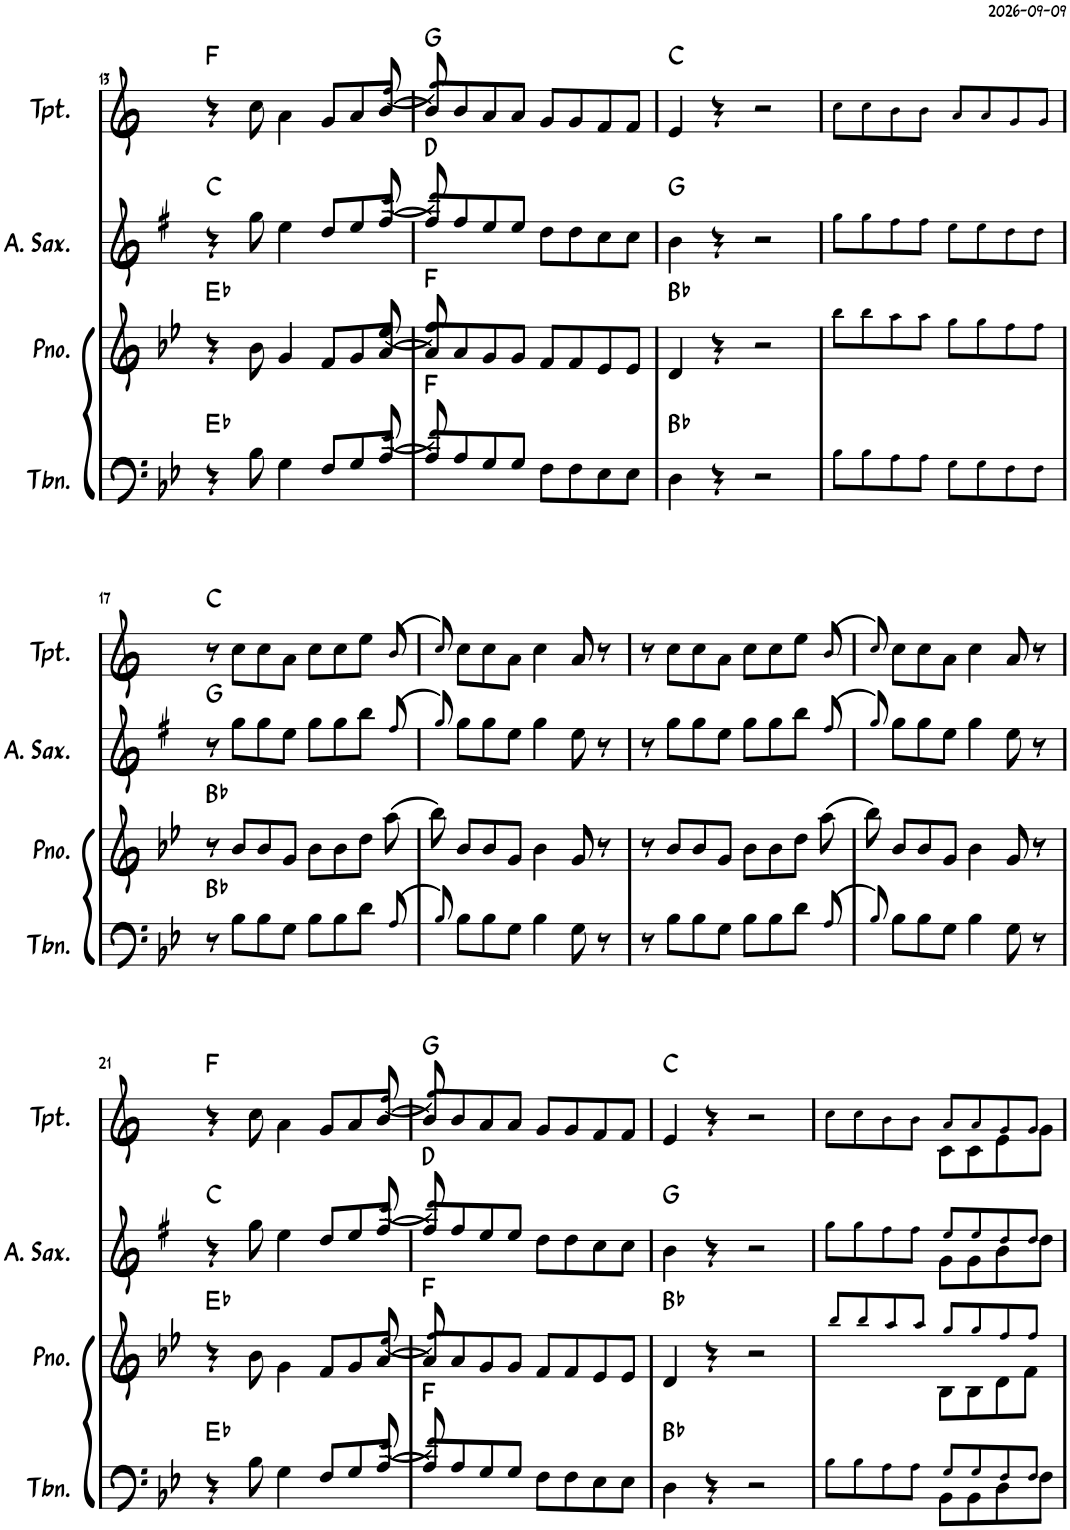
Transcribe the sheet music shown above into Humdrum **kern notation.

**kern	**harte	**kern	**harte	**kern	**harte	**kern	**harte
*part4	*part4	*part3	*part3	*part2	*part2	*part1	*part1
*staff4	*	*staff3	*	*staff2	*	*staff1	*
*I"Trombone	*	*I"Piano	*	*I"Alto Saxophone	*	*I"Trumpet	*
*I'Tbn.	*	*I'Pno.	*	*I'A. Sax.	*	*I'Tpt.	*
!!LO:PB:g=z
*clefF4	*	*clefG2	*	*clefG2	*	*clefG2	*
*	*	*	*	*Trd5c9	*	*Trd1c2	*
*k[b-e-]	*	*k[b-e-]	*	*k[f#]	*	*k[]	*
*M4/4	*	*M4/4	*	*M4/4	*	*M4/4	*
=13	=13	=13	=13	=13	=13	=13	=13
*^	*	*^	*	*^	*	*^	*
4r	2..ryy	Eb:maj	4r	2..ryy	Eb:maj	4r	2..ryy	C:maj	4r	2..ryy	F:maj
8B-\	.	.	8b-\	.	.	8gg\	.	.	8cc\	.	.
4G\	.	.	4g/	.	.	4ee\	.	.	4a\	.	.
8F/L	.	.	8f/L	.	.	8dd/L	.	.	8g/L	.	.
8G/	.	.	8g/	.	.	8ee/	.	.	8a/	.	.
[8A/J	(8e-!/	.	[8a/J	(8ee-/	.	[8ff#/J	(8ccc!/	.	[8b/J	(8ff!/	.
=14	=14	=14	=14	=14	=14	=14	=14	=14	=14	=14	=14
8A/L]	8f!/)	F:maj	8a/L]	8ff/)	F:maj	8ff#/L]	8ddd!/)	D:maj	8b/L]	8gg!/)	G:maj
8A/	2..ryy	.	8a/	2..ryy	.	8ff#/	2..ryy	.	8b/	2..ryy	.
8G/	.	.	8g/	.	.	8ee/	.	.	8a/	.	.
8G/J	.	.	8g/J	.	.	8ee/J	.	.	8a/J	.	.
8F\L	.	.	8f/L	.	.	8dd\L	.	.	8g/L	.	.
8F\	.	.	8f/	.	.	8dd\	.	.	8g/	.	.
8E-\	.	.	8e-/	.	.	8cc\	.	.	8f/	.	.
8E-\J	.	.	8e-/J	.	.	8cc\J	.	.	8f/J	.	.
*v	*v	*	*	*	*	*v	*v	*	*v	*v	*
*	*	*v	*v	*	*	*	*	*
=15	=15	=15	=15	=15	=15	=15	=15
4D\	Bb:maj	4d/	Bb:maj	4b\	G:maj	4e/	C:maj
4r	.	4r	.	4r	.	4r	.
2r	.	2r	.	2r	.	2r	.
=16	=16	=16	=16	=16	=16	=16	=16
8B-!\L	.	8bb-!\L	.	8gg!\L	.	8cc!\L	.
8B-!\	.	8bb-!\	.	8gg!\	.	8cc!\	.
8A!\	.	8aa!\	.	8ff#!\	.	8b!\	.
8A!\J	.	8aa!\J	.	8ff#!\J	.	8b!\J	.
8G!\L	.	8gg!\L	.	8ee!\L	.	8a!/L	.
8G!\	.	8gg!\	.	8ee!\	.	8a!/	.
8F!\	.	8ff!\	.	8dd!\	.	8g!/	.
8F!\J	.	8ff!\J	.	8dd!\J	.	8g!/J	.
!!LO:LB:g=z
=17	=17	=17	=17	=17	=17	=17	=17
8r	Bb:maj	8r	Bb:maj	8r	G:maj	8r	C:maj
8B-\L	.	8b-/L	.	8gg\L	.	8cc\L	.
8B-\	.	8b-/	.	8gg\	.	8cc\	.
8G\J	.	8g/J	.	8ee\J	.	8a\J	.
8B-\L	.	8b-\L	.	8gg\L	.	8cc\L	.
8B-\	.	8b-\	.	8gg\	.	8cc\	.
8d\J	.	8dd\J	.	8bb\J	.	8ee\J	.
(>8A!/	.	(8aa\	.	(>8ff#!/	.	(>8b!/	.
=18	=18	=18	=18	=18	=18	=18	=18
8B-!/)	.	8bb-\)	.	8gg!/)	.	8cc!/)	.
8B-\L	.	8b-/L	.	8gg\L	.	8cc\L	.
8B-\	.	8b-/	.	8gg\	.	8cc\	.
8G\J	.	8g/J	.	8ee\J	.	8a\J	.
4B-\	.	4b-\	.	4gg\	.	4cc\	.
8G\	.	8g/	.	8ee\	.	8a/	.
8r	.	8r	.	8r	.	8r	.
=19	=19	=19	=19	=19	=19	=19	=19
8r	.	8r	.	8r	.	8r	.
8B-\L	.	8b-/L	.	8gg\L	.	8cc\L	.
8B-\	.	8b-/	.	8gg\	.	8cc\	.
8G\J	.	8g/J	.	8ee\J	.	8a\J	.
8B-\L	.	8b-\L	.	8gg\L	.	8cc\L	.
8B-\	.	8b-\	.	8gg\	.	8cc\	.
8d\J	.	8dd\J	.	8bb\J	.	8ee\J	.
(>8A!/	.	(8aa\	.	(>8ff#!/	.	(>8b!/	.
=20	=20	=20	=20	=20	=20	=20	=20
8B-!/)	.	8bb-\)	.	8gg!/)	.	8cc!/)	.
8B-\L	.	8b-/L	.	8gg\L	.	8cc\L	.
8B-\	.	8b-/	.	8gg\	.	8cc\	.
8G\J	.	8g/J	.	8ee\J	.	8a\J	.
4B-\	.	4b-\	.	4gg\	.	4cc\	.
8G\	.	8g/	.	8ee\	.	8a/	.
8r	.	8r	.	8r	.	8r	.
!!LO:LB:g=z
=21	=21	=21	=21	=21	=21	=21	=21
*^	*	*^	*	*^	*	*^	*
4r	2..ryy	Eb:maj	4r	2..ryy	Eb:maj	4r	2..ryy	C:maj	4r	2..ryy	F:maj
8B-\	.	.	8b-\	.	.	8gg\	.	.	8cc\	.	.
4G\	.	.	4g\	.	.	4ee\	.	.	4a\	.	.
8F/L	.	.	8f/L	.	.	8dd/L	.	.	8g/L	.	.
8G/	.	.	8g/	.	.	8ee/	.	.	8a/	.	.
[8A/J	(8e-!/	.	[8a/J	(8ee-!/	.	[8ff#/J	(8ccc!/	.	[8b/J	(8ff!/	.
=22	=22	=22	=22	=22	=22	=22	=22	=22	=22	=22	=22
8A/L]	8f!/)	F:maj	8a/L]	8ff!/)	F:maj	8ff#/L]	8ddd!/)	D:maj	8b/L]	8gg!/)	G:maj
8A/	2..ryy	.	8a/	2..ryy	.	8ff#/	2..ryy	.	8b/	2..ryy	.
8G/	.	.	8g/	.	.	8ee/	.	.	8a/	.	.
8G/J	.	.	8g/J	.	.	8ee/J	.	.	8a/J	.	.
8F\L	.	.	8f/L	.	.	8dd\L	.	.	8g/L	.	.
8F\	.	.	8f/	.	.	8dd\	.	.	8g/	.	.
8E-\	.	.	8e-/	.	.	8cc\	.	.	8f/	.	.
8E-\J	.	.	8e-/J	.	.	8cc\J	.	.	8f/J	.	.
*v	*v	*	*	*	*	*v	*v	*	*v	*v	*
*	*	*v	*v	*	*	*	*	*
=23	=23	=23	=23	=23	=23	=23	=23
4D\	Bb:maj	4d/	Bb:maj	4b\	G:maj	4e/	C:maj
4r	.	4r	.	4r	.	4r	.
2r	.	2r	.	2r	.	2r	.
=24	=24	=24	=24	=24	=24	=24	=24
*^	*	*^	*	*^	*	*^	*
8B-!\L	2ryy	.	8bb-!/L	2ryy	.	8gg!\L	2ryy	.	8cc!\L	2ryy	.
8B-!\	.	.	8bb-!/	.	.	8gg!\	.	.	8cc!\	.	.
8A!\	.	.	8aa!/	.	.	8ff#!\	.	.	8b!\	.	.
8A!\J	.	.	8aa!/J	.	.	8ff#!\J	.	.	8b!\J	.	.
8BB-\L	8G!/L	.	8B-\L	8gg!/L	.	8g\L	8ee!/L	.	8c\L	8a!/L	.
8BB-\	8G!/	.	8B-\	8gg!/	.	8g\	8ee!/	.	8c\	8a!/	.
8D\	8F!/	.	8d\	8ff!/	.	8b\	8dd!/	.	8e\	8g!/	.
8F\J	8F!/J	.	8f\J	8ff!/J	.	8dd\J	8dd!/J	.	8g\J	8g!/J	.
*v	*v	*	*	*	*	*v	*v	*	*v	*v	*
*	*	*v	*v	*	*	*	*	*
=	=	=	=	=	=	=	=
*-	*-	*-	*-	*-	*-	*-	*-
